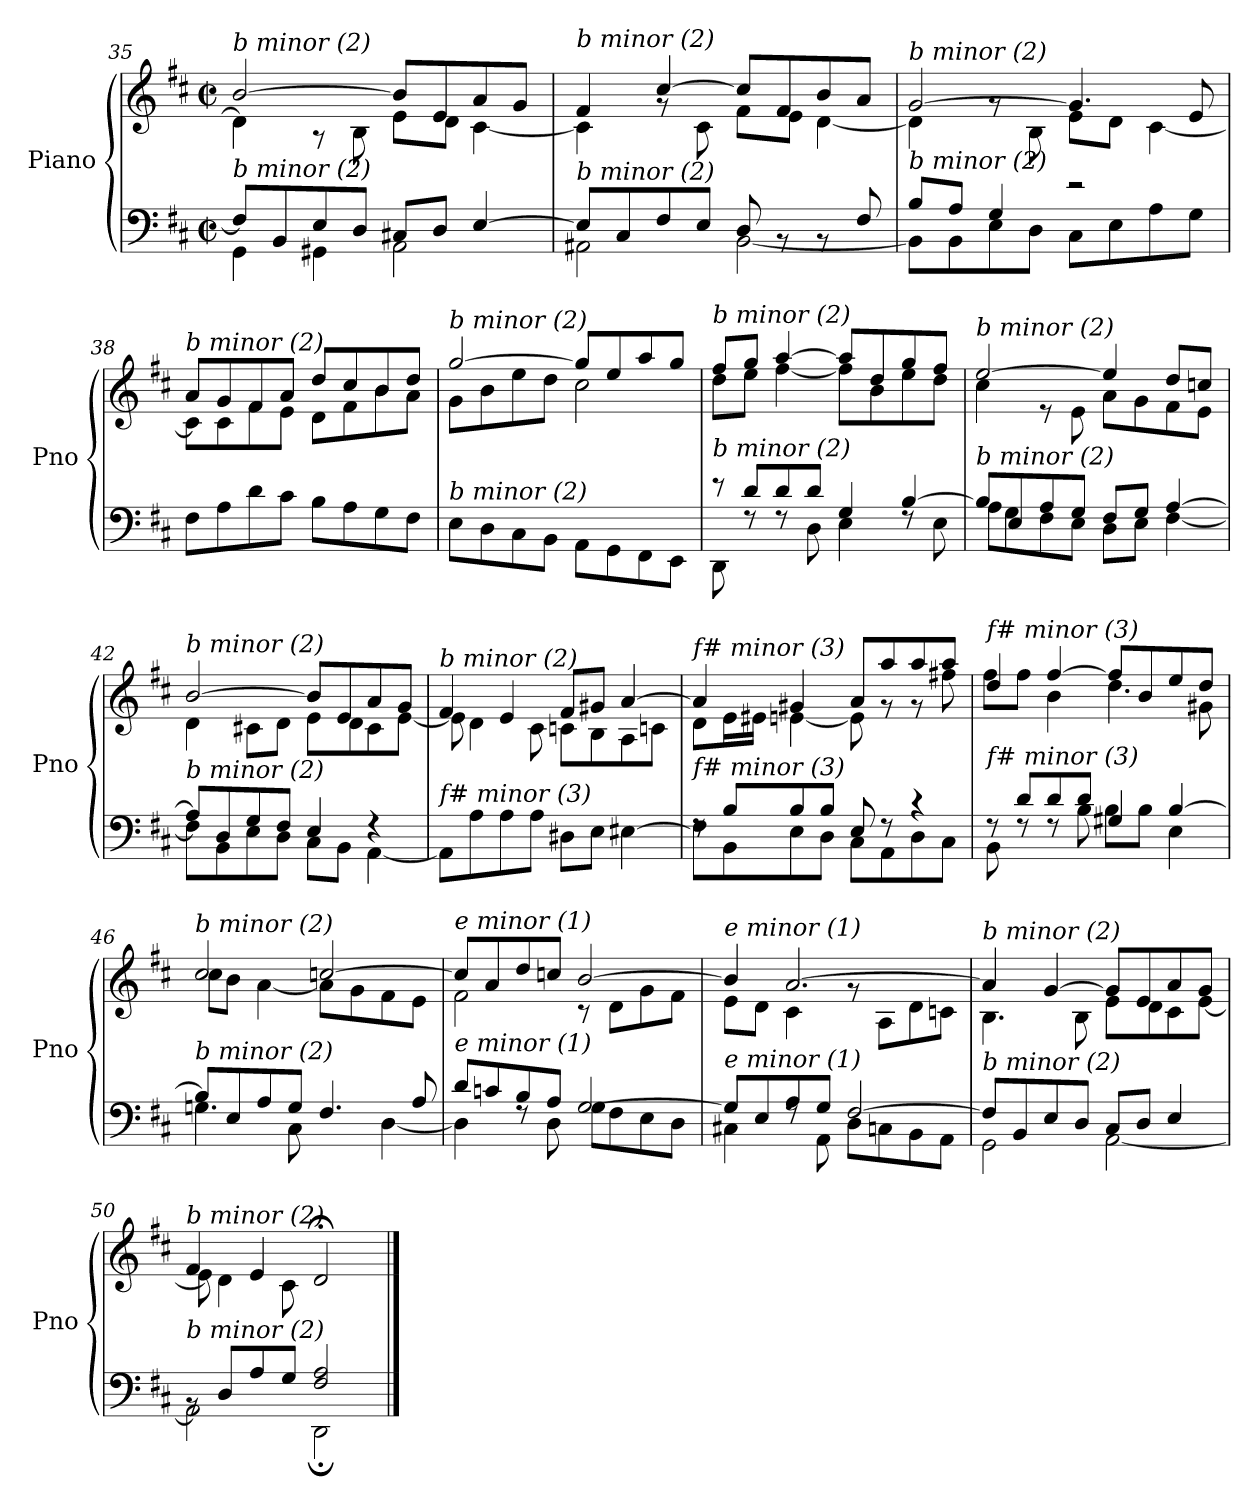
**kern	**kern
*part1	*part1
*staff2	*staff1
*I"Piano	*
*I'Pno	*
*clefF4	*clefG2
*k[f#c#]	*k[f#c#]
*M2/2	*M2/2
*met(c|)	*met(c|)
=35	=35
*^	*^
!	!	!LO:TX:i:t=b minor (2)	!
!LO:TX:i:t=b minor (2)	!	!	!
8F#/L]	4GG\	[2b/	4d\]
8BB/	.	.	.
8E/	4GG#X\	.	8r
8D/J	.	.	8B\
8C#X/L	2AA\	8b/L]	8e\L
8D/J	.	8e/	8d\J
[4E/	.	8a/	[4c#\
.	.	8g/J	.
!!LO:LB:g=z	!!
=36	=36	=36	=36
!	!	!LO:TX:i:t=b minor (2)	!
!LO:TX:i:t=b minor (2)	!	!	!
8E/L]	2AA#X\	4f#/	4c#\]
8C#/	.	.	.
8F#/	.	[4cc#/	8rg
8E/J	.	.	8c#\
8D/	[2BB\	8cc#/L]	8f#\L
8rBB	.	8f#/	8e\J
8rBB	.	8b/	[4d\
8F#/	.	8a/J	.
=37	=37	=37	=37
!	!	!LO:TX:i:t=b minor (2)	!
!LO:TX:i:t=b minor (2)	!	!	!
8B/L	8BB\L]	[2g/	4d\]
8A/J	8BB\	.	.
4G/	8E\	.	8rg
.	8D\J	.	8B\
2r	8C#\L	4.g/]	8e\L
.	8E\	.	8d\J
.	8A\	.	[4c#\
.	8G\J	8e/	.
=38	=38	=38	=38
!	!	!LO:TX:i:t=b minor (2)	!
!LO:TX:i:t=b minor (2)	!	!	!
*v	*v	*	*
8F#\L	8a/L	8c#\L]
8A\	8g/	8c#\
8d\	8f#/	8f#\
8c#\J	8a/J	8e\J
8B\L	8dd/L	8d\L
8A\	8cc#/	8f#\
8G\	8b/	8b\
8F#\J	8dd/J	8a\J
=39	=39	=39
!	!LO:TX:i:t=b minor (2)	!
!LO:TX:i:t=b minor (2)	!	!
8E\L	[2gg/	8g\L
8D\	.	8b\
8C#\	.	8ee\
8BB\J	.	8dd\J
8AA\L	8gg/L]	2cc#\
8GG\	8ee/	.
8FF#\	8aa/	.
8EE\J	8gg/J	.
=40	=40	=40
*^	*	*
!	!	!LO:TX:i:t=b minor (2)	!
!LO:TX:i:t=b minor (2)	!	!	!
8r	8DD\	8ff#/L	8dd\L
8d/L	8rF	8gg/J	8ee\J
8d/	8rF	[4aa/	[4ff#\
8d/J	8D\	.	.
4G/	4E\	8aa/L]	8ff#\L]
.	.	8dd/	8b\
[4B/	8rF	8gg/	8ee\
.	8E\	8ff#/J	8dd\J
!!LO:LB:g=z	!!
=41	=41	=41	=41
!	!	!LO:TX:i:t=b minor (2)	!
!LO:TX:i:t=b minor (2)	!	!	!
8B/L]	8A\L	[2ee/	4cc#\
8E/	8G\	.	.
8A/	8F#\	.	8r
8G/J	8E\J	.	8e\
8F#/L	8D\L	4ee/]	8a\L
8G/J	8E\J	.	8g\
[4A/	[4F#\	8dd/L	8f#\
.	.	8ccn/J	8e\J
=42	=42	=42	=42
!	!	!LO:TX:i:t=b minor (2)	!
!LO:TX:i:t=b minor (2)	!	!	!
8A/L]	8F#\L]	[2b/	4d\
8D/	8BB\	.	.
8G/	8E\	.	8c#X\L
8F#/J	8D\J	.	8d\J
4E/	8C#\L	8b/L]	8e\L
.	8BB\J	8e/	8d\
4r	[4AA\	8a/	8c#\
.	.	8g/J	[8e\J
*v	*v	*	*
=43	=43	=43
!	!LO:TX:i:t=b minor (2)	!
!LO:TX:i:t=f# minor (3)	!	!
8AA\L]	4f#/	8e\]
8A\	.	4d\
8A\	4e/	.
8A\J	.	8c#\
8D#X\L	8f#/L	8cn\L
8E\J	8g#X/J	8B\
[4E#Xi\	[4a/	8A\
.	.	8cn\J
=44	=44	=44
*^	*	*
!	!	!LO:TX:i:t=f# minor (3)	!
!LO:TX:i:t=f# minor (3)	!	!	!
8rF	8F\L]	4a/]	8d\L
8B/L	8BB\	.	16e\L
.	.	.	16e#Xi\JJ
8B/	8E\	4g#X/	[4e\
8B/J	8D\J	.	.
8E/	8C#\L	8a/L	8e\]
8r	8AA\	8aa/	8r
4r	8D\	8aa/	8r
.	8C#\J	8aa/J	8ff#X\
!!LO:PB:g=z	!!
=45	=45	=45	=45
!	!	!LO:TX:i:t=f# minor (3)	!
!LO:TX:i:t=f# minor (3)	!	!	!
8rF	8BB\	4dd/	8ff#\L
8d/L	8rF	.	8ff#\J
8d/	8rF	[4ff#/	4b\
8d/J	8B\	.	.
4G#X/	8B\L	8ff#/L]	4.dd\
.	8B\J	8b/	.
[4B/	4E\	8ee/	.
.	.	8dd/J	8g#X\
=46	=46	=46	=46
!	!	!LO:TX:i:t=b minor (2)	!
!LO:TX:i:t=b minor (2)	!	!	!
8B/L]	4.Gn\	2cc#/	8cc#\L
8E/	.	.	8b\J
8A/	.	.	[4a\
8G/J	8C#\	.	.
4.F#/	8F#\Lyy	[2ccn/	8a\L]
.	8E\J	.	8g\
.	[4D\	.	8f#\
8A/	.	.	8e\J
=47	=47	=47	=47
!	!	!LO:TX:i:t=e minor (1)	!
!LO:TX:i:t=e minor (1)	!	!	!
8d/L	4D\]	8cc/L]	2f#\
8cn/	.	8a/	.
8B/	8rF	8dd/	.
8A/J	8D\	8ccn/J	.
[2G/	8G\L	[2b/	8r
.	8F#\	.	8d\L
.	8E\	.	8g\
.	8D\J	.	8f#\J
!!LO:LB:g=z	!!
=48	=48	=48	=48
!	!	!LO:TX:i:t=e minor (1)	!
!LO:TX:i:t=e minor (1)	!	!	!
8G/L]	4C#X\	4b/]	8e\L
8E/	.	.	8d\J
8A/	8rF	[2.a/	4c#\
8G/J	8AA\	.	.
[2F#/	8D\L	.	8rg
.	8Cn\	.	8A\L
.	8BB\	.	8d\
.	8AA\J	.	8cn\J
=49	=49	=49	=49
!	!	!LO:TX:i:t=b minor (2)	!
!LO:TX:i:t=b minor (2)	!	!	!
8F#/L]	2GG\	4a/]	4.B\
8BB/	.	.	.
8E/	.	[4g/	.
8D/J	.	.	8B\
8C#/L	[2AA\	8g/L]	8e\L
8D/J	.	8e/	8d\
4E/	.	8a/	8c#\
.	.	8g/J	[8e\J
=50	=50	=50	=50
*	*^	*	*^
!	!	!	!LO:TX:i:t=b minor (2)	!	!
!LO:TX:i:t=b minor (2)	!	!	!	!	!
2ryy	8rBB	2AA\]	4f#/	8e\]	2ryy
.	8D/L	.	.	4d\	.
.	8A/	.	4e/	.	.
.	8G/J	.	.	8c#\	.
2F#/ 2A/	2DD;\	2ryy	2d;</	2ryy	2ryy
*v	*v	*v	*	*	*
*	*v	*v	*v
==	==
*-	*-
